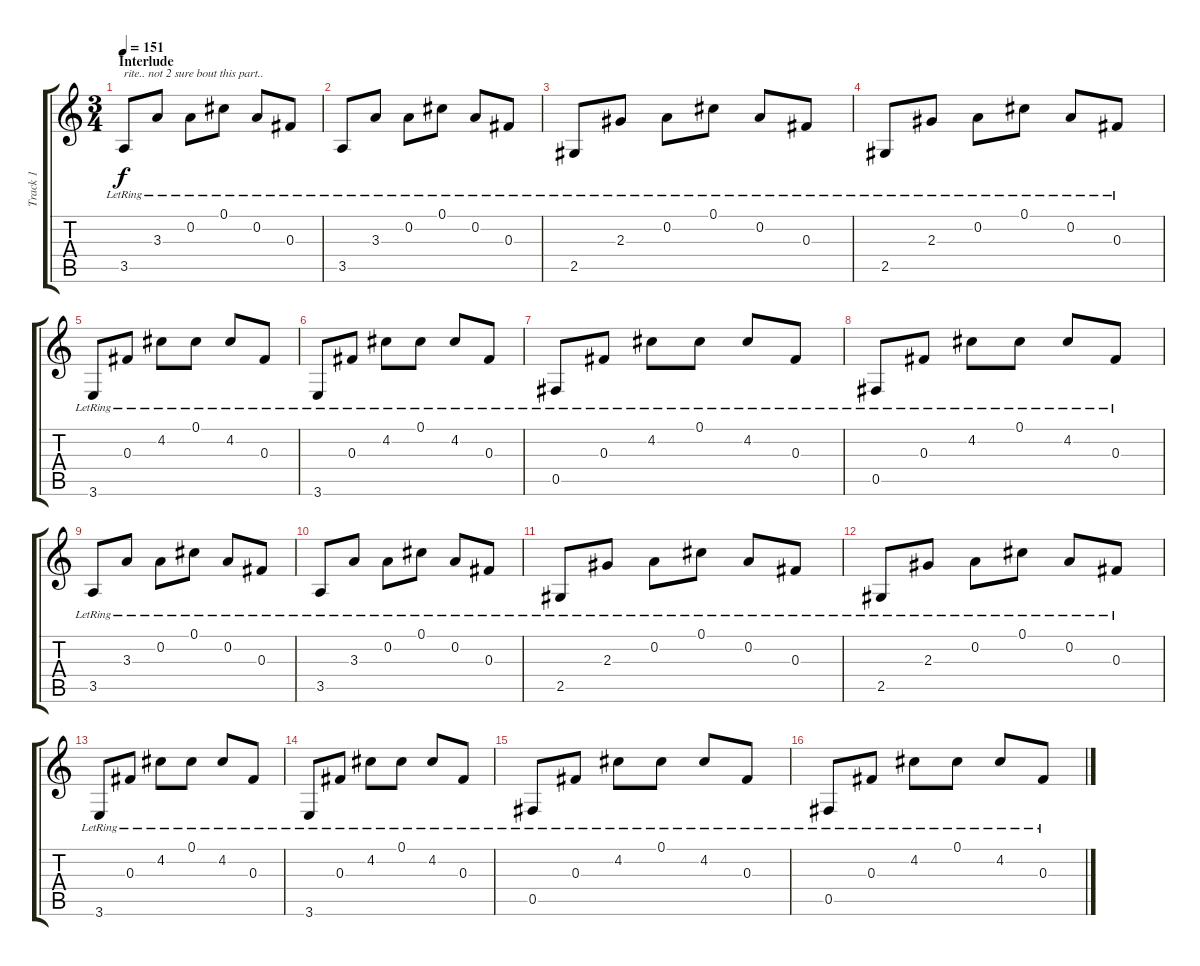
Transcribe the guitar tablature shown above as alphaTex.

\track ("Track 1" "Track 1") {instrument acousticguitarsteel}
\staff {score tabs}
\tuning (Db4 A3 Gb3 Db3 Gb2 Db2) {hide}
\ts (3 4)
\section ("" "Interlude")
\tempo 151
\clef g2
\ks c
3.5{lr}.8{txt "rite.. not 2 sure bout this part.. " dy f} 3.3{lr}.8 0.2{lr}.8 0.1{lr}.8 0.2{lr}.8 0.3{lr}.8 |
3.5{lr}.8 3.3{lr}.8 0.2{lr}.8 0.1{lr}.8 0.2{lr}.8 0.3{lr}.8 |
2.5{lr}.8 2.3{lr}.8 0.2{lr}.8 0.1{lr}.8 0.2{lr}.8 0.3{lr}.8 |
2.5{lr}.8 2.3{lr}.8 0.2{lr}.8 0.1{lr}.8 0.2{lr}.8 0.3{lr}.8 |
3.6{lr}.8 0.3{lr}.8 4.2{lr}.8 0.1{lr}.8 4.2{lr}.8 0.3{lr}.8 |
3.6{lr}.8 0.3{lr}.8 4.2{lr}.8 0.1{lr}.8 4.2{lr}.8 0.3{lr}.8 |
0.5{lr}.8 0.3{lr}.8 4.2{lr}.8 0.1{lr}.8 4.2{lr}.8 0.3{lr}.8 |
0.5{lr}.8 0.3{lr}.8 4.2{lr}.8 0.1{lr}.8 4.2{lr}.8 0.3{lr}.8 |
3.5{lr}.8 3.3{lr}.8 0.2{lr}.8 0.1{lr}.8 0.2{lr}.8 0.3{lr}.8 |
3.5{lr}.8 3.3{lr}.8 0.2{lr}.8 0.1{lr}.8 0.2{lr}.8 0.3{lr}.8 |
2.5{lr}.8 2.3{lr}.8 0.2{lr}.8 0.1{lr}.8 0.2{lr}.8 0.3{lr}.8 |
2.5{lr}.8 2.3{lr}.8 0.2{lr}.8 0.1{lr}.8 0.2{lr}.8 0.3{lr}.8 |
3.6{lr}.8 0.3{lr}.8 4.2{lr}.8 0.1{lr}.8 4.2{lr}.8 0.3{lr}.8 |
3.6{lr}.8 0.3{lr}.8 4.2{lr}.8 0.1{lr}.8 4.2{lr}.8 0.3{lr}.8 |
0.5{lr}.8 0.3{lr}.8 4.2{lr}.8 0.1{lr}.8 4.2{lr}.8 0.3{lr}.8 |
0.5{lr}.8 0.3{lr}.8 4.2{lr}.8 0.1{lr}.8 4.2{lr}.8 0.3{lr}.8
